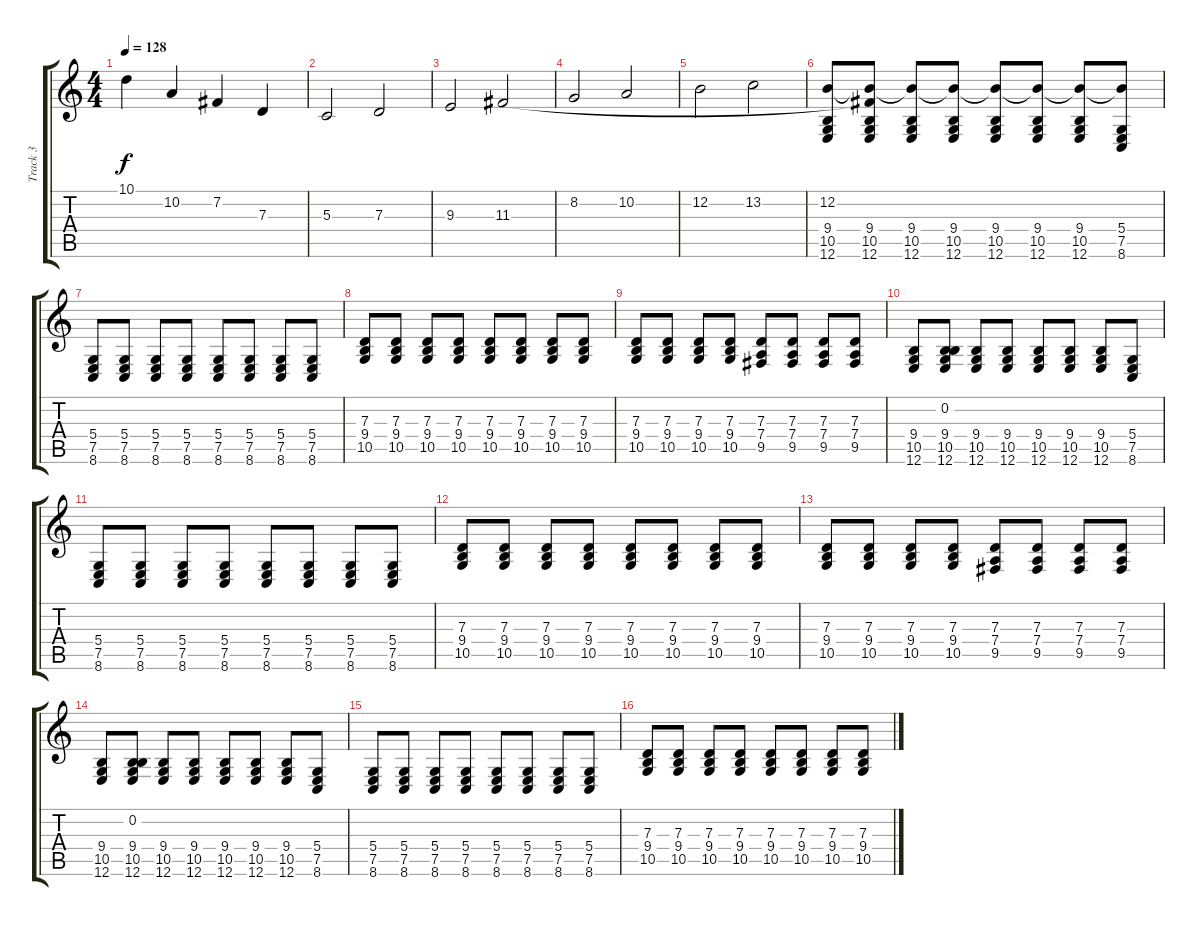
\track ("Track 3" "Track 3") {instrument violin}
\staff {score tabs}
\tuning (E4 B3 G3 D3 A2 E2) {hide}
\ts (4 4)
\tempo 128
\clef g2
\ks c
10.1{t}.4{dy f} 10.2.4 7.2.4 7.3.4 |
5.3.2 7.3.2 |
9.3.2 11.3.2 |
8.2.2 10.2.2 |
12.2.2 13.2.2 |
(12.2 9.4 10.5 12.6).8{volume 12} (12.2{t} 11.3{t} 9.4 10.5 12.6).8 (12.2{t} 9.4 10.5 12.6).8 (12.2{t} 9.4 10.5 12.6).8 (12.2{t} 9.4 10.5 12.6).8 (12.2{t} 9.4 10.5 12.6).8 (12.2{t} 9.4 10.5 12.6).8 (12.2{t} 5.4 7.5 8.6).8 |
(5.4 7.5 8.6).8 (5.4 7.5 8.6).8 (5.4 7.5 8.6).8 (5.4 7.5 8.6).8 (5.4 7.5 8.6).8 (5.4 7.5 8.6).8 (5.4 7.5 8.6).8 (5.4 7.5 8.6).8 |
(7.3 9.4 10.5).8 (7.3 9.4 10.5).8 (7.3 9.4 10.5).8 (7.3 9.4 10.5).8 (7.3 9.4 10.5).8 (7.3 9.4 10.5).8 (7.3 9.4 10.5).8 (7.3 9.4 10.5).8 |
(7.3 9.4 10.5).8 (7.3 9.4 10.5).8 (7.3 9.4 10.5).8 (7.3 9.4 10.5).8 (7.3 7.4 9.5).8 (7.3 7.4 9.5).8 (7.3 7.4 9.5).8 (7.3 7.4 9.5).8 |
(9.4 10.5 12.6).8 (0.2 9.4 10.5 12.6).8 (9.4 10.5 12.6).8 (9.4 10.5 12.6).8 (9.4 10.5 12.6).8 (9.4 10.5 12.6).8 (9.4 10.5 12.6).8 (5.4 7.5 8.6).8 |
(5.4 7.5 8.6).8 (5.4 7.5 8.6).8 (5.4 7.5 8.6).8 (5.4 7.5 8.6).8 (5.4 7.5 8.6).8 (5.4 7.5 8.6).8 (5.4 7.5 8.6).8 (5.4 7.5 8.6).8 |
(7.3 9.4 10.5).8 (7.3 9.4 10.5).8 (7.3 9.4 10.5).8 (7.3 9.4 10.5).8 (7.3 9.4 10.5).8 (7.3 9.4 10.5).8 (7.3 9.4 10.5).8 (7.3 9.4 10.5).8 |
(7.3 9.4 10.5).8 (7.3 9.4 10.5).8 (7.3 9.4 10.5).8 (7.3 9.4 10.5).8 (7.3 7.4 9.5).8 (7.3 7.4 9.5).8 (7.3 7.4 9.5).8 (7.3 7.4 9.5).8 |
(9.4 10.5 12.6).8 (0.2 9.4 10.5 12.6).8 (9.4 10.5 12.6).8 (9.4 10.5 12.6).8 (9.4 10.5 12.6).8 (9.4 10.5 12.6).8 (9.4 10.5 12.6).8 (5.4 7.5 8.6).8 |
(5.4 7.5 8.6).8 (5.4 7.5 8.6).8 (5.4 7.5 8.6).8 (5.4 7.5 8.6).8 (5.4 7.5 8.6).8 (5.4 7.5 8.6).8 (5.4 7.5 8.6).8 (5.4 7.5 8.6).8 |
(7.3 9.4 10.5).8 (7.3 9.4 10.5).8 (7.3 9.4 10.5).8 (7.3 9.4 10.5).8 (7.3 9.4 10.5).8 (7.3 9.4 10.5).8 (7.3 9.4 10.5).8 (7.3 9.4 10.5).8
